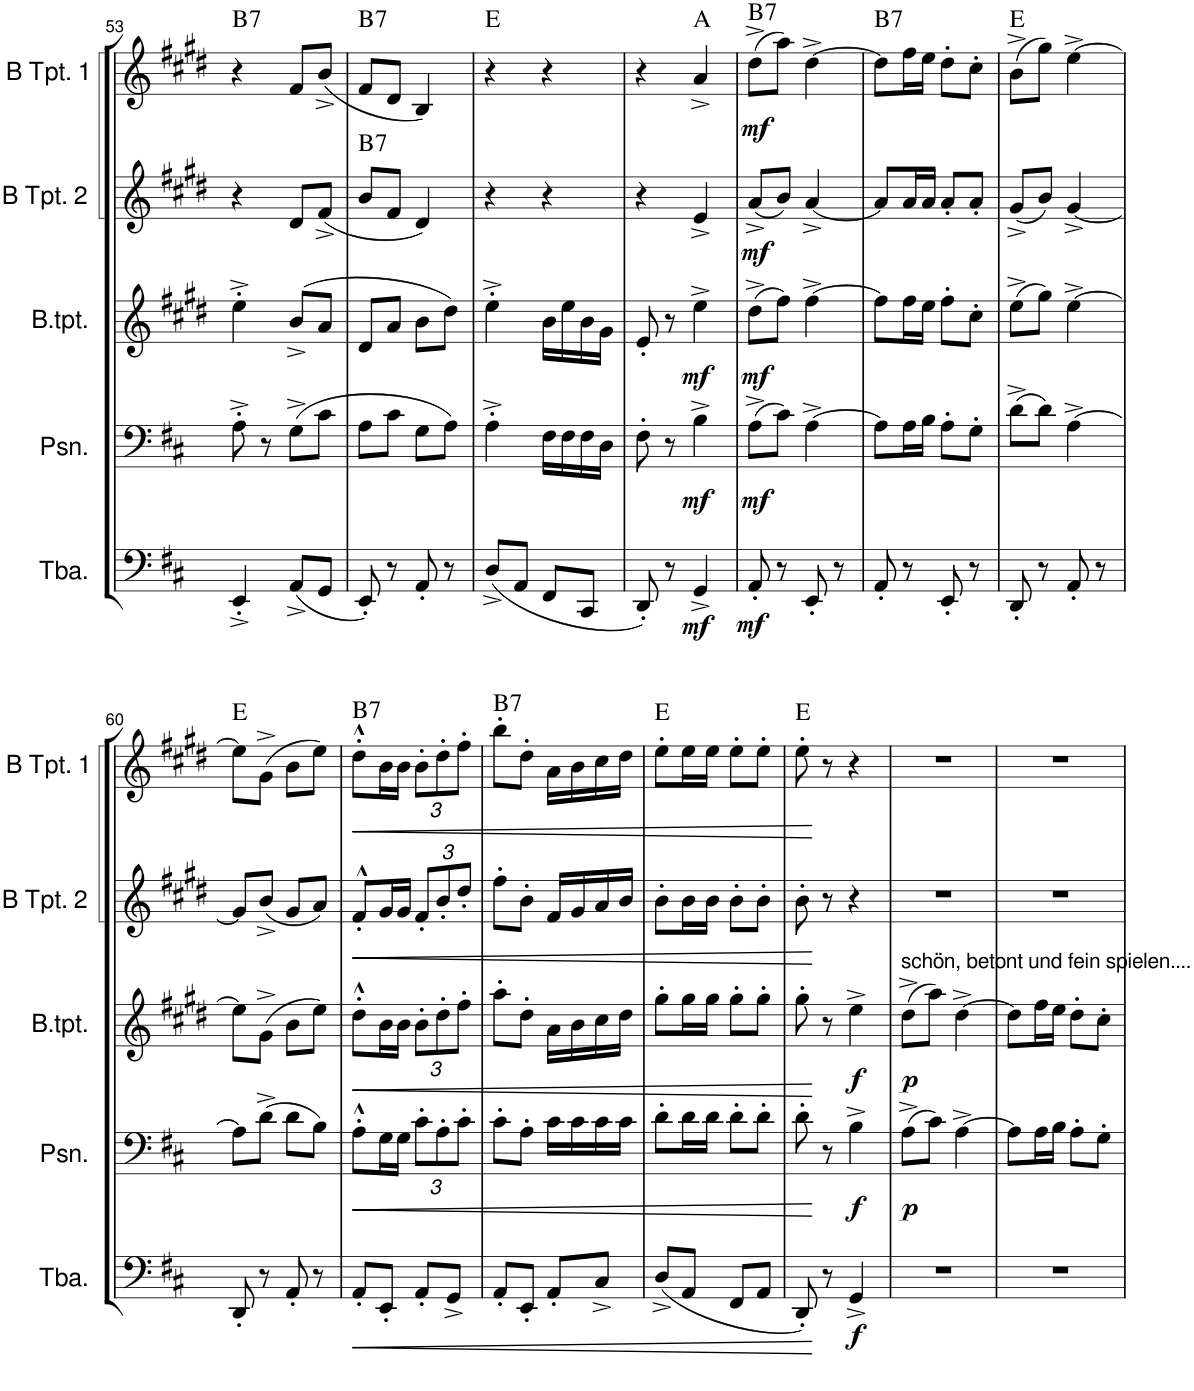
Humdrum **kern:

**kern	**dynam	**kern	**dynam	**kern	**dynam	**kern	**dynam	**harte	**kern	**dynam	**harte
*part5	*part5	*part4	*part4	*part3	*part3	*part2	*part2	*part2	*part1	*part1	*part1
*staff5	*staff5	*staff4	*staff4	*staff3	*staff3	*staff2	*staff2	*	*staff1	*staff1	*
*I"Tuba	*	*I"Posaune	*	*I"Basstrompete	*	*I"Trompete in B 2	*	*	*I"Trompete in B 1	*	*
*I'Tba.	*	*I'Psn.	*	*I'B.tpt.	*	*	*	*	*	*	*
!!LO:PB:g=z
*clefF4	*	*clefF4	*	*clefG2	*	*clefG2	*	*	*clefG2	*	*
*	*	*	*	*Trd8c14	*	*Trd1c2	*	*	*Trd1c2	*	*
*k[f#c#]	*	*k[f#c#]	*	*k[f#c#g#d#]	*	*k[f#c#g#d#]	*	*	*k[f#c#g#d#]	*	*
*M2/4	*	*M2/4	*	*M2/4	*	*M2/4	*	*	*M2/4	*	*
=53	=53	=53	=53	=53	=53	=53	=53	=53	=53	=53	=53
!	!	!	!	!	!	!	!	!	!	!	!LO:H:kt=7
4EE'^/	.	8A'^\	.	4ee'^\	.	4r	.	.	4r	.	B:7
.	.	8r	.	.	.	.	.	.	.	.	.
(8AA^/L	.	(8G^\L	.	(8b^/L	.	8d#/L	.	.	8f#/L	.	.
8GG/J	.	8c#\J	.	8a/J	.	(8f#^/J	.	.	(8b^/J	.	.
=54	=54	=54	=54	=54	=54	=54	=54	=54	=54	=54	=54
!	!	!	!	!	!	!	!	!LO:H:kt=7	!	!	!LO:H:kt=7
8EE'/)	.	8A\L	.	8d#/L	.	8b/L	.	B:7	8f#/L	.	B:7
8r	.	8c#\J	.	8a/J	.	8f#/J	.	.	8d#/J	.	.
8AA'/	.	8G\L	.	8b\L	.	4d#/)	.	.	4B/)	.	.
8r	.	8A\J)	.	8dd#\J)	.	.	.	.	.	.	.
=55	=55	=55	=55	=55	=55	=55	=55	=55	=55	=55	=55
(8D^/L	.	4A'^\	.	4ee'^\	.	4r	.	.	4r	.	E:maj
8AA/J	.	.	.	.	.	.	.	.	.	.	.
8FF#/L	.	16F#\LL	.	16b\LL	.	4r	.	.	4r	.	.
.	.	16F#\	.	16ee\	.	.	.	.	.	.	.
8CC#/J	.	16F#\	.	16b\	.	.	.	.	.	.	.
.	.	16D\JJ	.	16g#\JJ	.	.	.	.	.	.	.
=56	=56	=56	=56	=56	=56	=56	=56	=56	=56	=56	=56
8DD'/)	.	8F#'\	.	8e'/	.	4r	.	.	4r	.	.
8r	.	8r	.	8r	.	.	.	.	.	.	.
!	!LO:DY:b	!	!LO:DY:b	!	!LO:DY:b	!	!	!	!	!	!
4GG^/	mf	4B^\	mf	4ee^\	mf	4e^/	.	.	4a^/	.	A:maj
=57	=57	=57	=57	=57	=57	=57	=57	=57	=57	=57	=57
!	!LO:DY:b	!	!LO:DY:b	!	!LO:DY:b	!	!LO:DY:b	!	!	!LO:DY:b	!LO:H:kt=7
8AA'/	mf	(8A^\L	mf	(8dd#^\L	mf	(8a^/L	mf	.	(8dd#^\L	mf	B:7
8r	.	8c#\J)	.	8ff#\J)	.	8b/J)	.	.	8aa\J)	.	.
8EE'/	.	[4A^\	.	[4ff#^\	.	[4a^/	.	.	[4dd#^\	.	.
8r	.	.	.	.	.	.	.	.	.	.	.
=58	=58	=58	=58	=58	=58	=58	=58	=58	=58	=58	=58
!	!	!	!	!	!	!	!	!	!	!	!LO:H:kt=7
8AA'/	.	8A\L]	.	8ff#\L]	.	8a/L]	.	.	8dd#\L]	.	B:7
8r	.	16A\L	.	16ff#\L	.	16a/L	.	.	16ff#\L	.	.
.	.	16B\JJ	.	16ee\JJ	.	16a/JJ	.	.	16ee\JJ	.	.
8EE'/	.	8A'\L	.	8ff#'\L	.	8a'/L	.	.	8dd#'\L	.	.
8r	.	8G'\J	.	8cc#'\J	.	8a'/J	.	.	8cc#'\J	.	.
=59	=59	=59	=59	=59	=59	=59	=59	=59	=59	=59	=59
8DD'/	.	(8d^\L	.	(8ee^\L	.	(8g#^/L	.	.	(8b^\L	.	E:maj
8r	.	8d\J)	.	8gg#\J)	.	8b/J)	.	.	8gg#\J)	.	.
8AA'/	.	[4A^\	.	[4ee^\	.	[4g#^/	.	.	[4ee^\	.	.
8r	.	.	.	.	.	.	.	.	.	.	.
!!LO:LB:g=z
=60	=60	=60	=60	=60	=60	=60	=60	=60	=60	=60	=60
8DD'/	.	8A\L]	.	8ee\L]	.	8g#/L]	.	.	8ee\L]	.	E:maj
8r	.	(8d^\J	.	(8g#^\J	.	(8b^/J	.	.	(8g#^\J	.	.
8AA'/	.	8d\L	.	8b\L	.	8g#/L	.	.	8b\L	.	.
8r	.	8B\J)	.	8ee\J)	.	8a/J)	.	.	8ee\J)	.	.
=61	=61	=61	=61	=61	=61	=61	=61	=61	=61	=61	=61
!	!LO:HP:b	!	!LO:HP:b	!	!LO:HP:b	!	!LO:HP:b	!	!	!LO:HP:b	!LO:H:kt=7
8AA'/L	<	8A'^^\L	<	8dd#'^^\L	<	8f#'^^/L	<	.	8dd#'^^\L	<	B:7
8EE'/J	.	16G\L	.	16b\L	.	16g#/L	.	.	16b\L	.	.
.	.	16G\JJ	.	16b\JJ	.	16g#/JJ	.	.	16b\JJ	.	.
*	*	*Xbrackettup	*	*Xbrackettup	*	*Xbrackettup	*	*	*Xbrackettup	*	*
8AA'/L	.	12c#'\L	.	12b'\L	.	12f#'/L	.	.	12b'\L	.	.
.	.	12A'\	.	12dd#'\	.	12b'/	.	.	12dd#'\	.	.
8GG^/J	.	.	.	.	.	.	.	.	.	.	.
.	.	12c#'\J	.	12ff#'\J	.	12dd#'/J	.	.	12ff#'\J	.	.
=62	=62	=62	=62	=62	=62	=62	=62	=62	=62	=62	=62
!	!	!	!	!	!	!	!	!	!	!	!LO:H:kt=7
8AA'/L	.	8c#'\L	.	8aa'\L	.	8ff#'\L	.	.	8bb'\L	.	B:7
8EE'/J	.	8A'\J	.	8dd#'\J	.	8b'\J	.	.	8dd#'\J	.	.
8AA'/L	.	16c#\LL	.	16a\LL	.	16f#/LL	.	.	16a\LL	.	.
.	.	16c#\	.	16b\	.	16g#/	.	.	16b\	.	.
8C#^/J	.	16c#\	.	16cc#\	.	16a/	.	.	16cc#\	.	.
.	.	16c#\JJ	.	16dd#\JJ	.	16b/JJ	.	.	16dd#\JJ	.	.
=63	=63	=63	=63	=63	=63	=63	=63	=63	=63	=63	=63
(8D^/L	.	8d'\L	.	8gg#'\L	.	8b'\L	.	.	8ee'\L	.	E:maj
8AA/J	.	16d\L	.	16gg#\L	.	16b\L	.	.	16ee\L	.	.
.	.	16d\JJ	.	16gg#\JJ	.	16b\JJ	.	.	16ee\JJ	.	.
8FF#/L	.	8d'\L	.	8gg#'\L	.	8b'\L	.	.	8ee'\L	.	.
8AA/J	.	8d'\J	.	8gg#'\J	.	8b'\J	.	.	8ee'\J	.	.
=64	=64	=64	=64	=64	=64	=64	=64	=64	=64	=64	=64
8DD'/)	.	8d'\	.	8gg#'\	.	8b'\	.	.	8ee'\	.	E:maj
8r	[	8r	[	8r	[	8r	[	.	8r	[	.
!	!LO:DY:b	!	!LO:DY:b	!	!LO:DY:b	!	!	!	!	!	!
4GG^/	f	4B^\	f	4ee^\	f	4r	.	.	4r	.	.
=65	=65	=65	=65	=65	=65	=65	=65	=65	=65	=65	=65
!	!	!	!	!LO:TX:a:t=schön, betont und fein spielen....	!	!	!	!	!	!	!
!	!	!	!LO:DY:b	!	!LO:DY:b	!	!	!	!	!	!
2r	.	(8A^\L	p	(8dd#^\L	p	2r	.	.	2r	.	.
.	.	8c#\J)	.	8aa\J)	.	.	.	.	.	.	.
.	.	[4A^\	.	[4dd#^\	.	.	.	.	.	.	.
=66	=66	=66	=66	=66	=66	=66	=66	=66	=66	=66	=66
2r	.	8A\L]	.	8dd#\L]	.	2r	.	.	2r	.	.
.	.	16A\L	.	16ff#\L	.	.	.	.	.	.	.
.	.	16B\JJ	.	16ee\JJ	.	.	.	.	.	.	.
.	.	8A'\L	.	8dd#'\L	.	.	.	.	.	.	.
.	.	8G'\J	.	8cc#'\J	.	.	.	.	.	.	.
=	=	=	=	=	=	=	=	=	=	=	=
*-	*-	*-	*-	*-	*-	*-	*-	*-	*-	*-	*-
